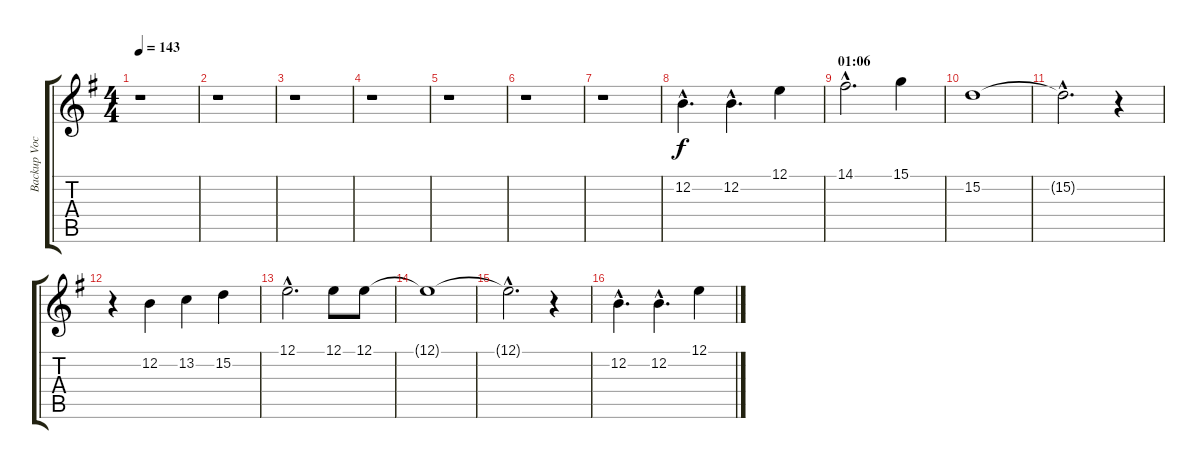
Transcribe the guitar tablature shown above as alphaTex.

\track ("Backup Vocals" "Backup Voc") {instrument recorder}
\staff {score tabs}
\tuning (E4 B3 G3 D3 A2 E2) {hide}
\ts (4 4)
\tempo 143
\clef g2
\ks g
r.1{dy f} |
r.1 |
r.1 |
r.1 |
r.1 |
r.1 |
r.1 |
12.2{hac}.4{d} 12.2{hac}.4{d} 12.1.4 |
\section ("" "01:06")
14.1{hac}.2{d} 15.1.4 |
15.2.1 |
15.2{hac t}.2{d} r.4 |
r.4 12.2.4 13.2.4 15.2.4 |
12.1{hac}.2{d} 12.1.8 12.1.8 |
12.1{t}.1 |
12.1{hac t}.2{d} r.4 |
12.2{hac}.4{d} 12.2{hac}.4{d} 12.1.4
